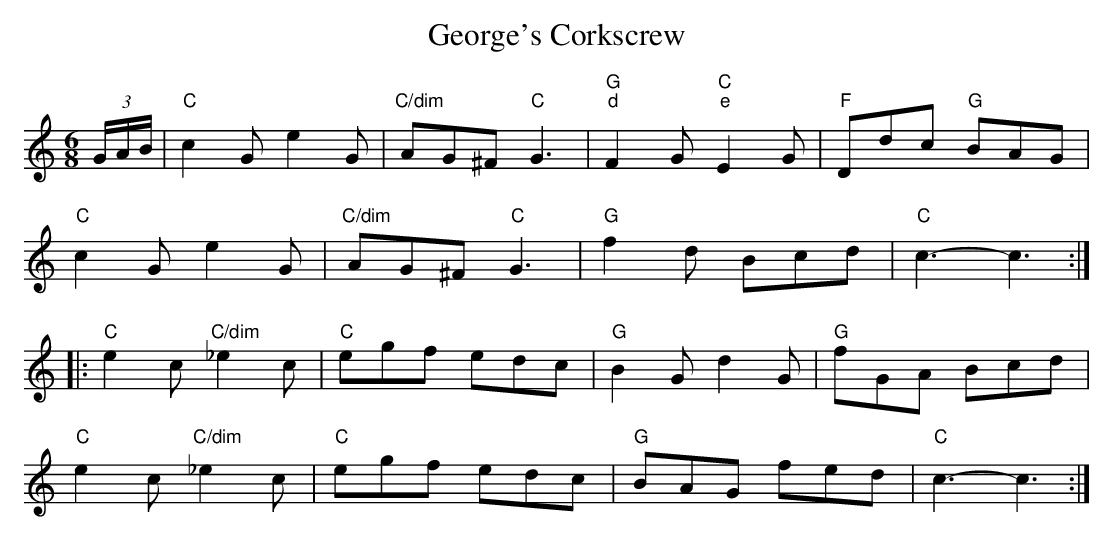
X:1
T:George's Corkscrew
M:6/8
K:C
(3G/2A/2B/2|"C"c2G e2G|"C/dim"AG^F "C"G3|"G""d"F2G "C""e"E2G|"F"Ddc "G"BAG|
"C"c2G e2G|"C/dim"AG^F "C"G3|"G"f2d Bcd|"C"c3 -c3::
"C"e2c "C/dim"_e2c|"C"egf edc|"G"B2G d2G|"G"fGA Bcd|
"C"e2c "C/dim"_e2c|"C"egf edc|"G"BAG fed|"C"c3 -c3:|
